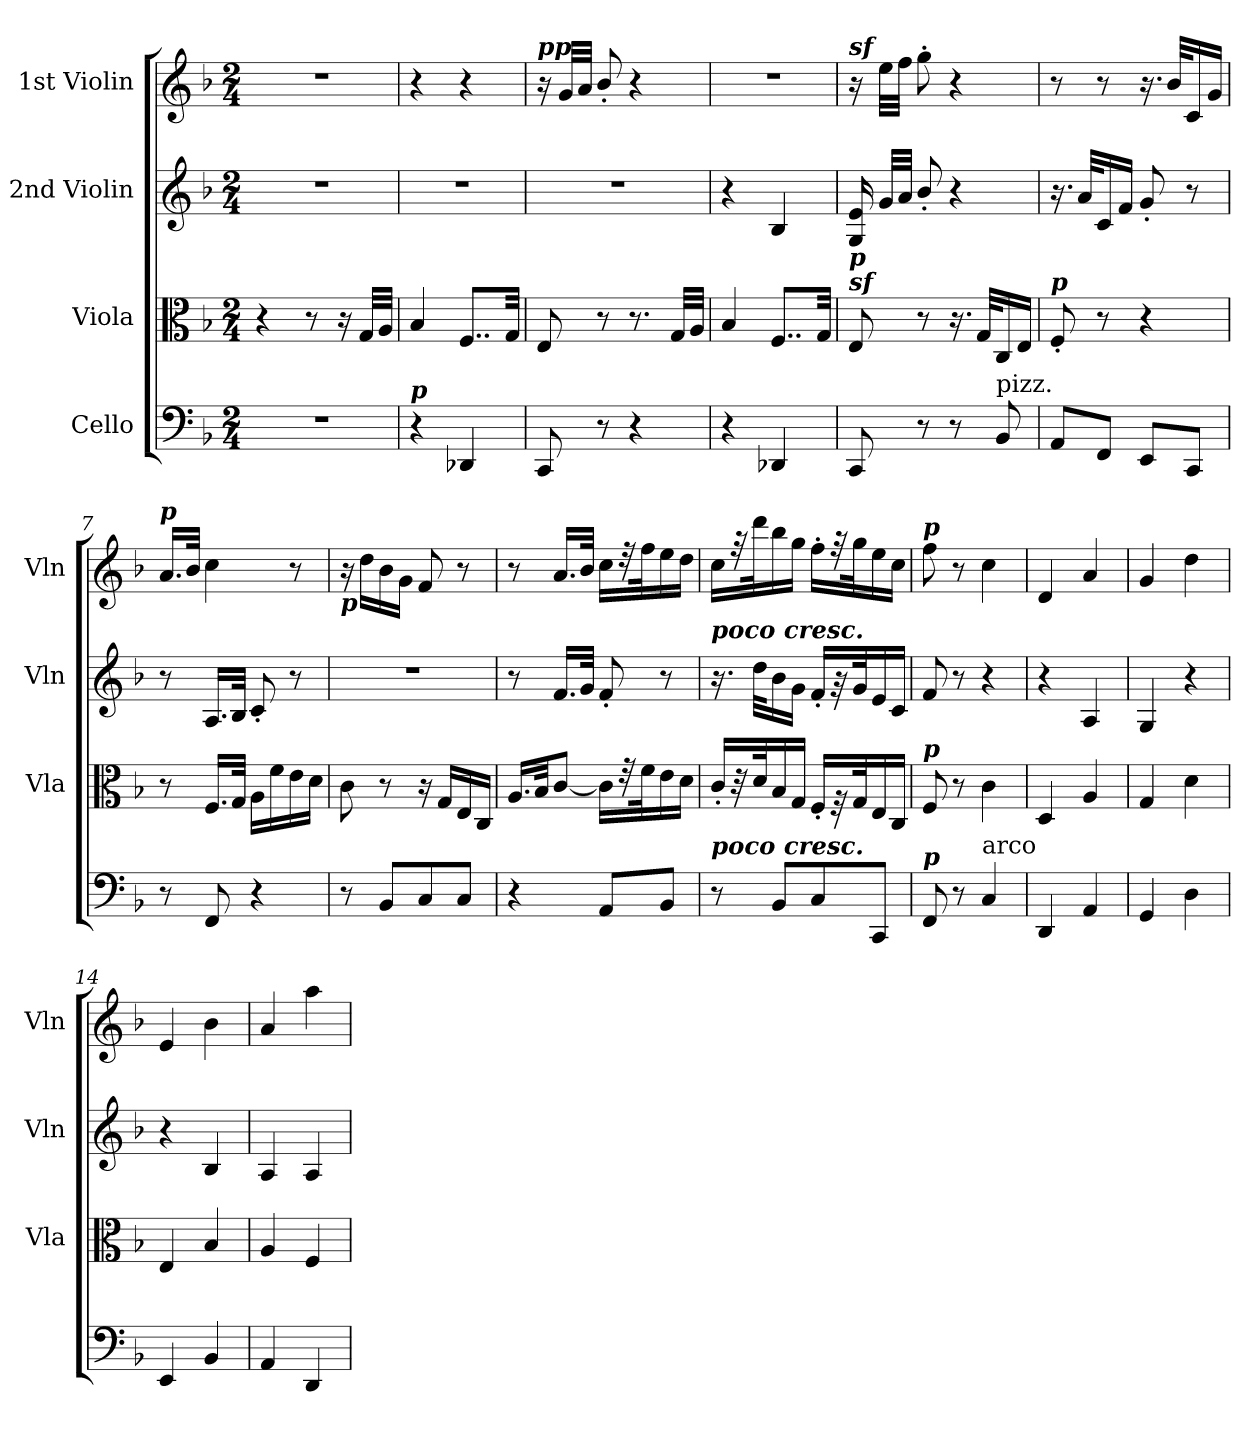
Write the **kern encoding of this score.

**kern	**kern	**kern	**kern
*part4	*part3	*part2	*part1
*staff4	*staff3	*staff2	*staff1
*I"Cello	*I"Viola	*I"2nd Violin	*I"1st Violin
*	*I'Vla	*I'Vln	*I'Vln
*clefF4	*clefC3	*clefG2	*clefG2
*k[b-]	*k[b-]	*k[b-]	*k[b-]
*F:	*F:	*F:	*F:
*M2/4	*M2/4	*M2/4	*M2/4
=1	=1	=1	=1
2r	4r	2r	2r
.	8r	.	.
.	16r	.	.
.	32G/LLL	.	.
.	32A/JJJ	.	.
=2	=2	=2	=2
!LO:TX:a:Bi:t=p	!	!	!
4r	4B-/	2r	4r
4DD-X/	8..F/L	.	4r
.	32G/Jkk	.	.
=3	=3	=3	=3
!	!	!	!LO:TX:a:Bi:t=pp
8CC/	8E/	2r	16r
.	.	.	32g/LLL
.	.	.	32a/JJJ
8r	8r	.	8b-'/
4r	8.r	.	4r
.	32G/LLL	.	.
.	32A/JJJ	.	.
=4	=4	=4	=4
4r	4B-/	4r	2r
4DD-X/	8..F/L	4B-/	.
.	32G/Jkk	.	.
=5	=5	=5	=5
!	!	!	!LO:TX:a:Bi:t=sf
!	!LO:TX:a:Bi:t=sf	!	!
!	!LO:TX:a:Bi:t=p	!	!
8CC/	8E/	16G/ 16e/	16r
.	.	32g/LLL	32ee\LLL
.	.	32a/JJJ	32ff\JJJ
8r	8r	8b-'/	8gg'\
8r	16.r	4r	4r
.	32G/KLL	.	.
!LO:TX:a:t=pizz.	!	!	!
8BB-/	16C/	.	.
.	16E/JJ	.	.
=6	=6	=6	=6
!	!LO:TX:a:Bi:t=p	!	!
8AA/L	8F'/	16.r	8r
.	.	32a/KLL	.
8FF/J	8r	16c/	8r
.	.	16f/JJ	.
8EE/L	4r	8g'/	16.r
.	.	.	32b-/KLL
8CC/J	.	8r	16c/
.	.	.	16g/JJ
=7	=7	=7	=7
!	!	!	!LO:TX:a:Bi:t=p
8r	8r	8r	16.a/LL
.	.	.	32b-/JJk
8FF/	16.F/LL	16.A/LL	4cc\
.	32G/JJk	32B-/JJk	.
4r	16A\LL	8c'/	.
.	16f\	.	.
.	16e\	8r	8r
.	16d\JJ	.	.
=8	=8	=8	=8
!	!	!	!LO:TX:b:Bi:t=p
8r	8c\	2r	16r
.	.	.	16dd\LL
8BB-/L	8r	.	16b-\
.	.	.	16g\JJ
8C/	16r	.	8f/
.	16G/LL	.	.
8C/J	16E/	.	8r
.	16C/JJ	.	.
=9	=9	=9	=9
4r	16.A/LL	8r	8r
.	32B-/JK	.	.
.	[8c/J	16.f/LL	16.a/LL
.	.	32g/JJk	32b-/JJk
8AA/L	16c\LL]	8f'/	16cc\LL
.	32r	.	32r
.	32f\K	.	32ff\K
8BB-/J	16e\	8r	16ee\
.	16d\JJ	.	16dd\JJ
=10	=10	=10	=10
!	!	!LO:TX:a:Bi:t=poco cresc.	!
!LO:TX:a:Bi:t=poco cresc.	!	!	!
8r	16c'/LL	16.r	16cc\LL
.	32r	.	32r
.	32d/K	32dd\KLL	32ddd\K
8BB-/L	16B-/	16b-\	16bb-\
.	16G/JJ	16g\JJ	16gg\JJ
8C/	16F'/LL	16f'/LL	16ff'\LL
.	32r	32r	32r
.	32G/K	32g/K	32gg\K
8CC/J	16E/	16e/	16ee\
.	16C/JJ	16c/JJ	16cc\JJ
=11	=11	=11	=11
!	!	!	!LO:TX:a:Bi:t=p
!	!LO:TX:a:Bi:t=p	!	!
!LO:TX:a:Bi:t=p	!	!	!
8FF/	8F/	8f/	8ff\
8r	8r	8r	8r
!LO:TX:a:t=arco	!	!	!
4C/	4c\	4r	4cc\
=12	=12	=12	=12
4DD/	4D/	4r	4d/
4AA/	4A/	4A/	4a/
=13	=13	=13	=13
4GG/	4G/	4G/	4g/
4D\	4d\	4r	4dd\
=14	=14	=14	=14
4EE/	4E/	4r	4e/
4BB-/	4B-/	4B-/	4b-\
=15	=15	=15	=15
4AA/	4A/	4A/	4a/
4DD/	4F/	4A/	4aa\
=	=	=	=
*-	*-	*-	*-
